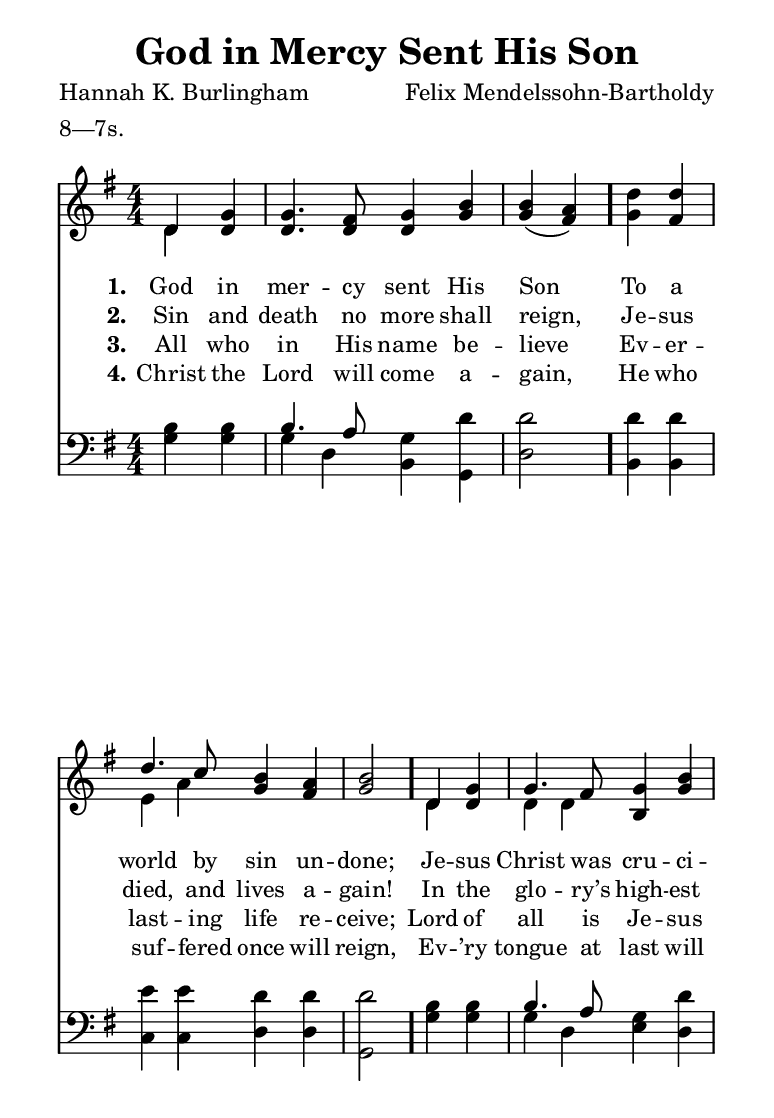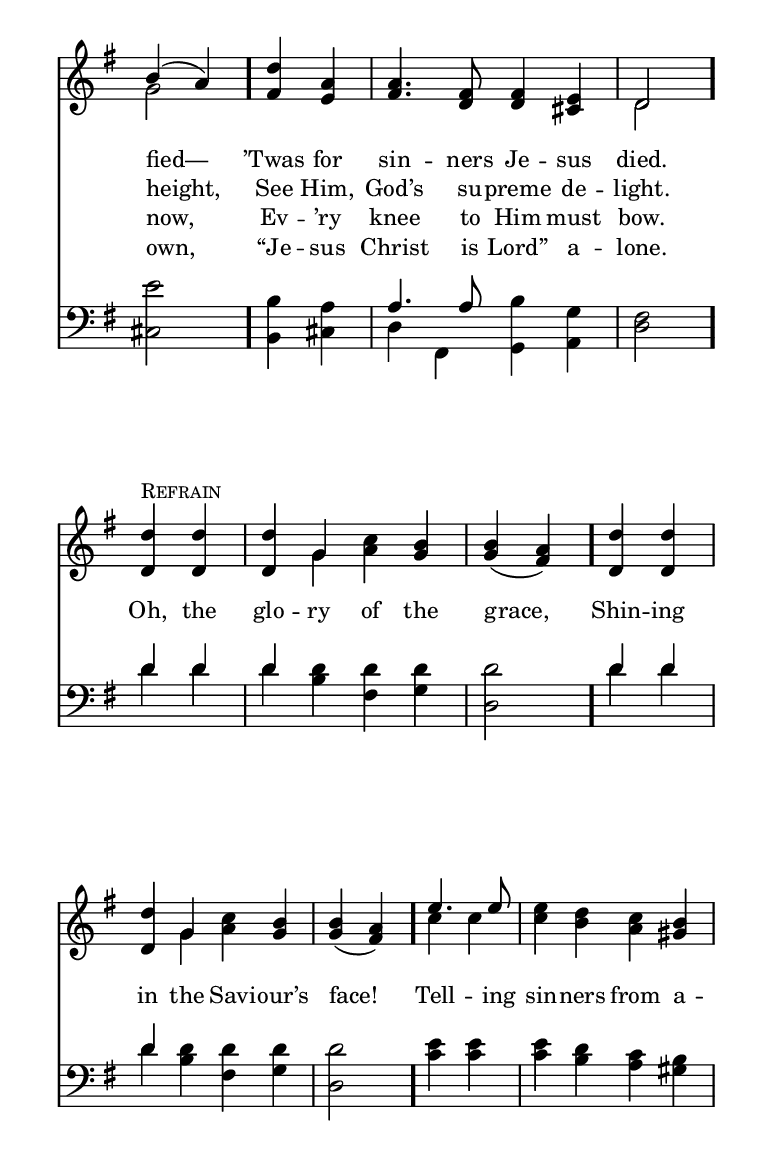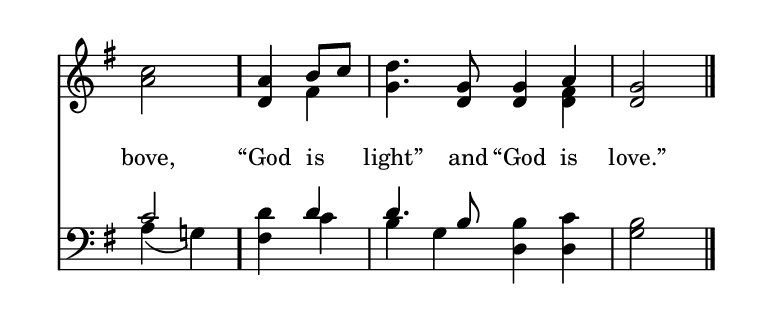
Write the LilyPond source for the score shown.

\include "common/global.ily"
\paper {
  \include "common/paper.ily"
}

\header{
  %gospel
  hymnnumber = "16"
  title = "God in Mercy Sent His Son"
  tunename = "Herald Angels"
  meter = "8—7s."
  poet = "Hannah K. Burlingham" % see https://hymnary.org/text/god_in_mercy_sent_his_son
  composer = "Felix Mendelssohn-Bartholdy" % see https://hymnary.org/tune/mendelssohn_mendelssohn
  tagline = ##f
}

% for fermata in MIDI
ta = { \tempo 4=80 }
tb = { \tempo 4=40 }

patternAA = { c4 c4 | c4. c8 c4 c4 | c4( c4) } % Line 1 soprano / alto / bass, Line 3 soprano
patternAB = { c4 c4 | c4. c8 c4 c4 | c2 } % Line 1 tenor, Line 2 soprano, Line 3 tenor, Line 4 soprano / alto / tenor
patternAC = { c4 c8[ c8 ] | c4. c8 c4 c4 | c2 } % Refrain line 4 soprano

patternBA = { c4 c4 | c4 c4 c4 c4 | c2 } % Line 2 alto, Line 3 alto / bass, Line 4 bass, Refrain line 1 / 2 tenor / bass, Refrain line 3 tenor, Refrain line 4 bass
patternBB = { c4 c4 | c4 c4 c4 c4 | c4( c4) } % Refrain line 1 / 2 soprano / alto, Refrain line 3 bass
patternBC = { c4. c8 | c4 c4 c4 c4 | c2 } % Refrain line 3 soprano

global = {
  \include "common/overrides.ily"
  \override Staff.TimeSignature.style = #'numbered
  \time 4/4
  \override Score.MetronomeMark.transparent = ##t % hide all fermata changes too
  \ta
  \key g \major
  \partial 2
  \autoBeamOff
}

notesSoprano = {
\global
\relative c' {

  \changePitch \patternAA { d g   | g fis g b   | b a }
  \changePitch \patternAB { d d   | d c b a     | b   }
  \changePitch \patternAA { d, g  | g fis g b   | b a }
  \changePitch \patternAB { d a   | a fis fis e | d   }

  << s^\markup { \small \caps "Refrain" }
  \changePitch \patternBB { d' d  | d g, c b    | b a } >>
  \changePitch \patternBB { d d   | d g, c b    | b a }
  \changePitch \patternBC { e' e  | e d c b     | c   }
  \changePitch \patternAC { a b c | d g, g a    | g   }

  \bar "|."

}
}

notesAlto = {
\global
\relative e' {

  \changePitch \patternAA { d d    | d d d g       | g fis }
  \changePitch \patternBA { g fis  | e a g fis     | g     }
  \changePitch \patternBA { d d    | d d b g'      | g     }
  \changePitch \patternAB { fis e  | fis d d cis   | d     }

  \changePitch \patternBB { d d    | d g a g       | g fis }
  \changePitch \patternBB { d d    | d g a g       | g fis }
  \changePitch \patternBA { c' c   | c b a gis     | a     }
  \changePitch \patternAB { d, fis | g d d <d fis> | d     }

}
}

notesTenor = {
\global
\relative a {

  \changePitch \patternAB { b b  | b a g d' | d   }
  \changePitch \patternBA { d d  | e e d d  | d   }
  \changePitch \patternAB { b b  | b a g d' | e   }
  \changePitch \patternAB { b a  | a a b g  | fis }

  \changePitch \patternBA { d' d | d d d d  | d   }
  \changePitch \patternBA { d d  | d d d d  | d   }
  \changePitch \patternBA { e e  | e d c b  | c   }
  \changePitch \patternAB { d d  | d b b c  | b   }

}
}

notesBass = {
\global
\relative f {

  \changePitch \patternBA { g g    | g d b g    | d'   }
  \changePitch \patternBA { b b    | c c d d    | g,   }
  \changePitch \patternBA { g' g   | g d e d    | cis  }
  \changePitch \patternBA { b cis! | d fis, g a | d    }

  \changePitch \patternBA { d' d   | d b fis g  | d    }
  \changePitch \patternBA { d' d   | d b fis g  | d    }
  \changePitch \patternBB { c' c   | c b a gis  | a g! }
  \changePitch \patternBA { fis c' | b g d d    | g    }

}
}

Refrain = \lyricmode {

Oh, the glo -- ry of the grace, \bar "."
Shin -- ing in the Sav -- iour’s face! \bar "." \eogbreak
Tell -- ing sin -- ners from a -- bove, \bar "."
“God is light” and “God is love.” \bar "." \eogbreak

}

wordsA = \lyricmode {
\set stanza = "1."

God in mer -- cy sent His Son \bar "."
To a world by sin un -- done; \bar "." \eogbreak
Je -- sus Christ was cru -- ci -- fied— \bar "."
’Twas for sin -- ners Je -- sus died. \bar "." \eogbreak

}

wordsB = \lyricmode {
\set stanza = "2."

Sin and death no more shall reign,
Je -- sus died, and lives a -- gain!
In the glo -- ry’s high -- est height,
See Him, God’s su -- preme de -- light.

\Refrain

}

wordsC = \lyricmode {
\set stanza = "3."

All who in His name be -- lieve
Ev -- er -- last -- ing life re -- ceive;
Lord of all is Je -- sus now,
Ev -- ’ry knee to Him must bow.

}

wordsD = \lyricmode {
\set stanza = "4."

Christ the Lord will come a -- gain,
He who suf -- fered once will reign,
Ev -- ’ry tongue at last will own,
“Je -- sus Christ is Lord” a -- lone.

}

\score {
  \context ChoirStaff <<
    \context Staff = upper <<
      \set Staff.autoBeaming = ##f
      \set ChoirStaff.systemStartDelimiter = #'SystemStartBar
      \set ChoirStaff.printPartCombineTexts = ##f
      \partcombine #'(2 . 11) \notesSoprano \notesAlto
      \context NullVoice = sopranos { \voiceOne << \notesSoprano >> }
      \context Lyrics = one   \lyricsto sopranos \wordsA
      \context Lyrics = two   \lyricsto sopranos \wordsB
      \context Lyrics = three \lyricsto sopranos \wordsC
      \context Lyrics = four  \lyricsto sopranos \wordsD
    >>
    \context Staff = men <<
      \set Staff.autoBeaming = ##f
      \clef bass
      \set ChoirStaff.printPartCombineTexts = ##f
      \partcombine #'(2 . 11) \notesTenor \notesBass
    >>
  >>
  \layout {
    \include "common/layout.ily"
  }
  #(cond ((ly:get-option 'eog-midi-permitted) #{ \midi{
    \include "common/midi.ily"
  } #}))
}

\version "2.19.49"  % necessary for upgrading to future LilyPond versions.

% vi:set et ts=2 sw=2 ai nocindent syntax=lilypond:
